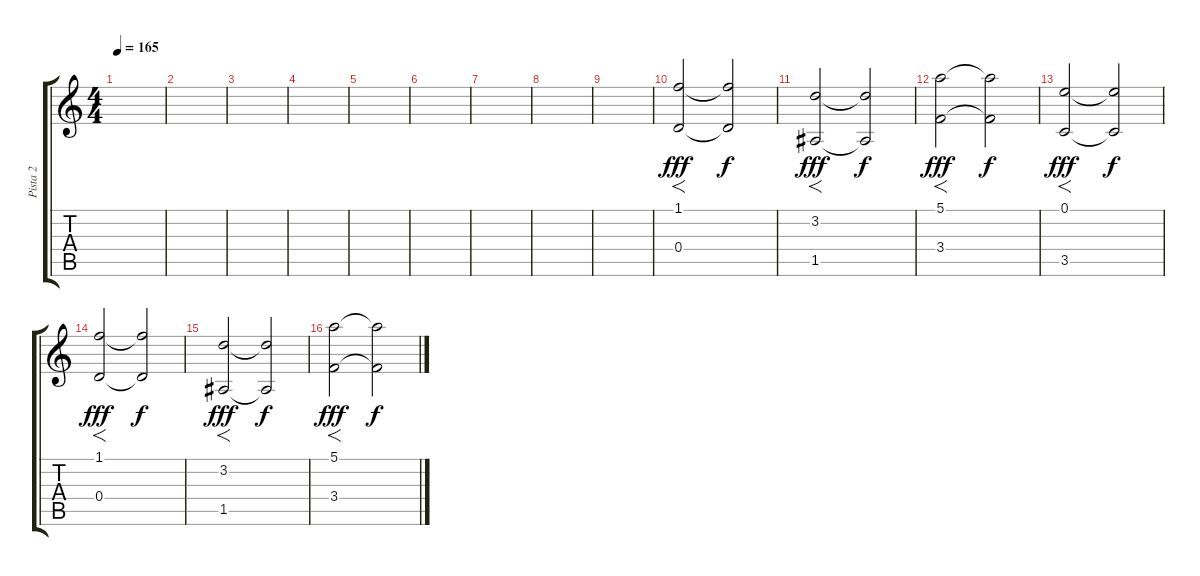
\track ("Pista 2" "Pista 2") {instrument electricguitarclean}
\staff {score tabs}
\tuning (E4 B3 G3 D3 A2 E2) {hide}
\ts (4 4)
\tempo 165
\clef g2
\ks c
|
|
|
|
|
|
|
|
|
(1.1 0.4).2{f dy fff} (1.1{t} 0.4{t}).2{dy f} |
(3.2 1.5).2{f dy fff} (3.2{t} 1.5{t}).2{dy f} |
(5.1 3.4).2{f dy fff} (5.1{t} 3.4{t}).2{dy f} |
(0.1 3.5).2{f dy fff} (0.1{t} 3.5{t}).2{dy f} |
(1.1 0.4).2{f dy fff} (1.1{t} 0.4{t}).2{dy f} |
(3.2 1.5).2{f dy fff} (3.2{t} 1.5{t}).2{dy f} |
(5.1 3.4).2{f dy fff} (5.1{t} 3.4{t}).2{dy f}
